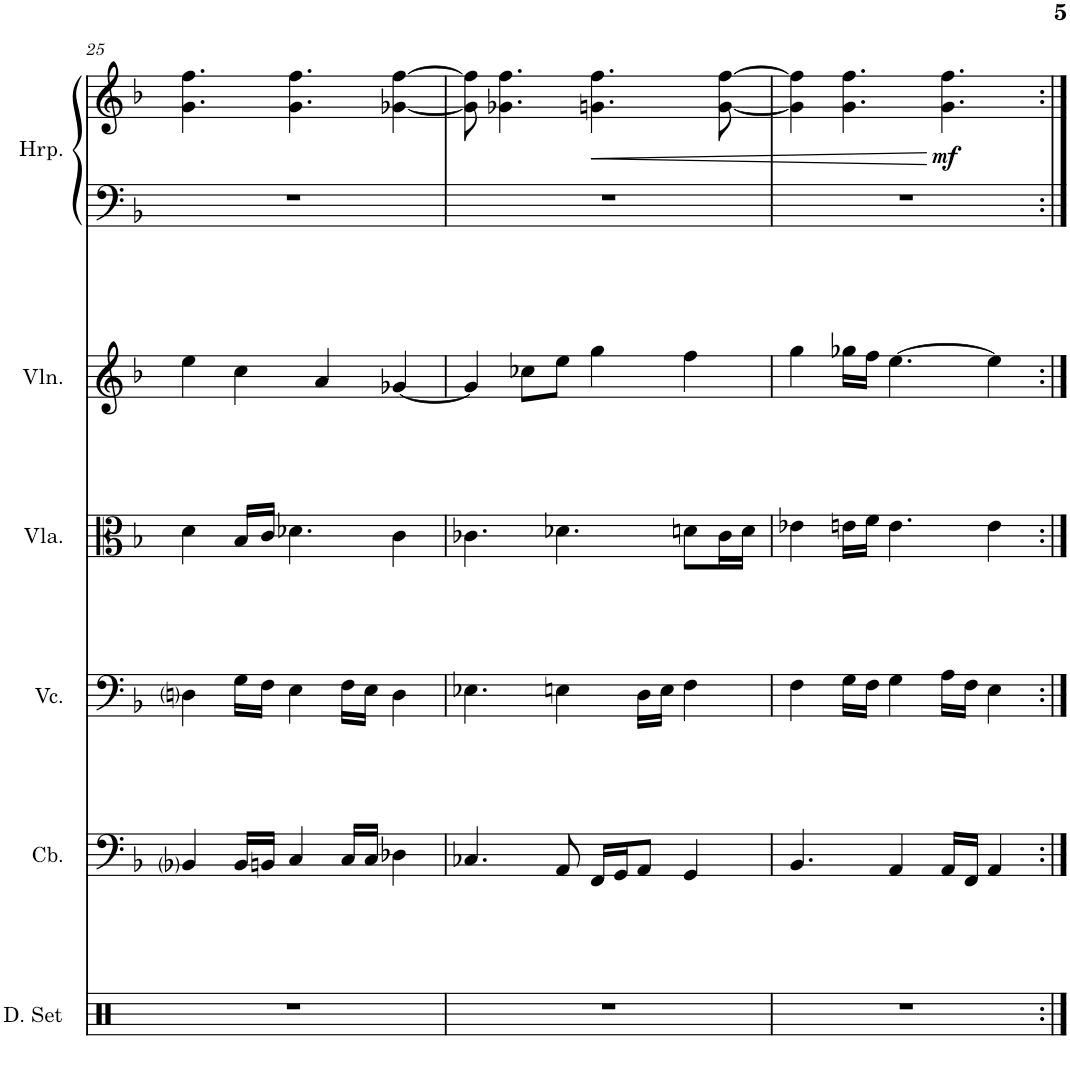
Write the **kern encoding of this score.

**kern	**kern	**kern	**kern	**kern	**kern	**kern	**dynam
*part6	*part5	*part4	*part3	*part2	*part1	*part1	*part1
*staff7	*staff6	*staff5	*staff4	*staff3	*staff2	*staff1	*staff1/2
*I"Drumset	*I"Contrabass	*I"Violoncello	*I"Viola	*I"Violin	*I"Harp	*	*
*I'D. Set	*I'Cb.	*I'Vc.	*I'Vla.	*I'Vln.	*I'Hrp.	*	*
!!LO:PB:g=z
*clefX	*clefF4	*clefF4	*clefC3	*clefG2	*clefF4	*clefG2	*
*	*Trd7c12	*	*	*	*	*	*
*k[]	*k[b-]	*k[b-]	*k[b-]	*k[b-]	*k[b-]	*k[b-]	*
*M4/4	*M4/4	*M4/4	*M4/4	*M4/4	*M4/4	*M4/4	*
=25	=25	=25	=25	=25	=25	=25	=25
1r	4BB-i/	4Dni\	4d\	4ee\	1r	4.g\ 4.ff\	.
.	16BB-/LL	16G\LL	16B-/LL	4cc\	.	.	.
.	16BBn/JJ	16F\JJ	16c/JJ	.	.	.	.
.	4C/	4E\	4.d-X\	.	.	4.g\ 4.ff\	.
.	.	.	.	4a/	.	.	.
.	16C/LL	16F\LL	.	.	.	.	.
.	16C/JJ	16E\JJ	.	.	.	.	.
.	4D-X\	4D\	4c\	[4g-X/	.	[4g-X\ [4ff\	.
=26	=26	=26	=26	=26	=26	=26	=26
1r	4.C-X/	4.E-X\	4.c-X\	4g-/]	1r	8g-\] 8ff\]	.
.	.	.	.	.	.	4.g-X\ 4.ff\	.
.	.	.	.	8cc-X\L	.	.	.
.	8AA/	4En\	4.d-X\	8ee\J	.	.	.
!	!	!	!	!	!	!	!LO:HP:b
.	16FF/LL	.	.	4gg\	.	4.gn\ 4.ff\	<
.	16GG/J	.	.	.	.	.	.
.	8AA/J	16D\LL	.	.	.	.	.
.	.	16E\JJ	.	.	.	.	.
.	4GG/	4F\	8dn\L	4ff\	.	.	.
.	.	.	16c-\L	.	.	[8g\ [8ff\	.
.	.	.	16d\JJ	.	.	.	.
=27	=27	=27	=27	=27	=27	=27	=27
1r	4.BB-/	4F\	4e-X\	4gg\	1r	4g\] 4ff\]	.
.	.	16G\LL	16en\LL	16gg-X\LL	.	4.g\ 4.ff\	.
.	.	16F\JJ	16f\JJ	16ff\JJ	.	.	.
.	4AA/	4G\	4.e\	[4.ee\	.	.	.
!	!	!	!	!	!	!	!LO:DY:n=1:b
.	16AA/LL	16A\LL	.	.	.	4.g\ 4.ff\	[ mf
.	16FF/JJ	16F\JJ	.	.	.	.	.
.	4AA/	4E\	4e\	4ee\]	.	.	.
=:|!	=:|!	=:|!	=:|!	=:|!	=:|!	=:|!	=:|!
*-	*-	*-	*-	*-	*-	*-	*-
